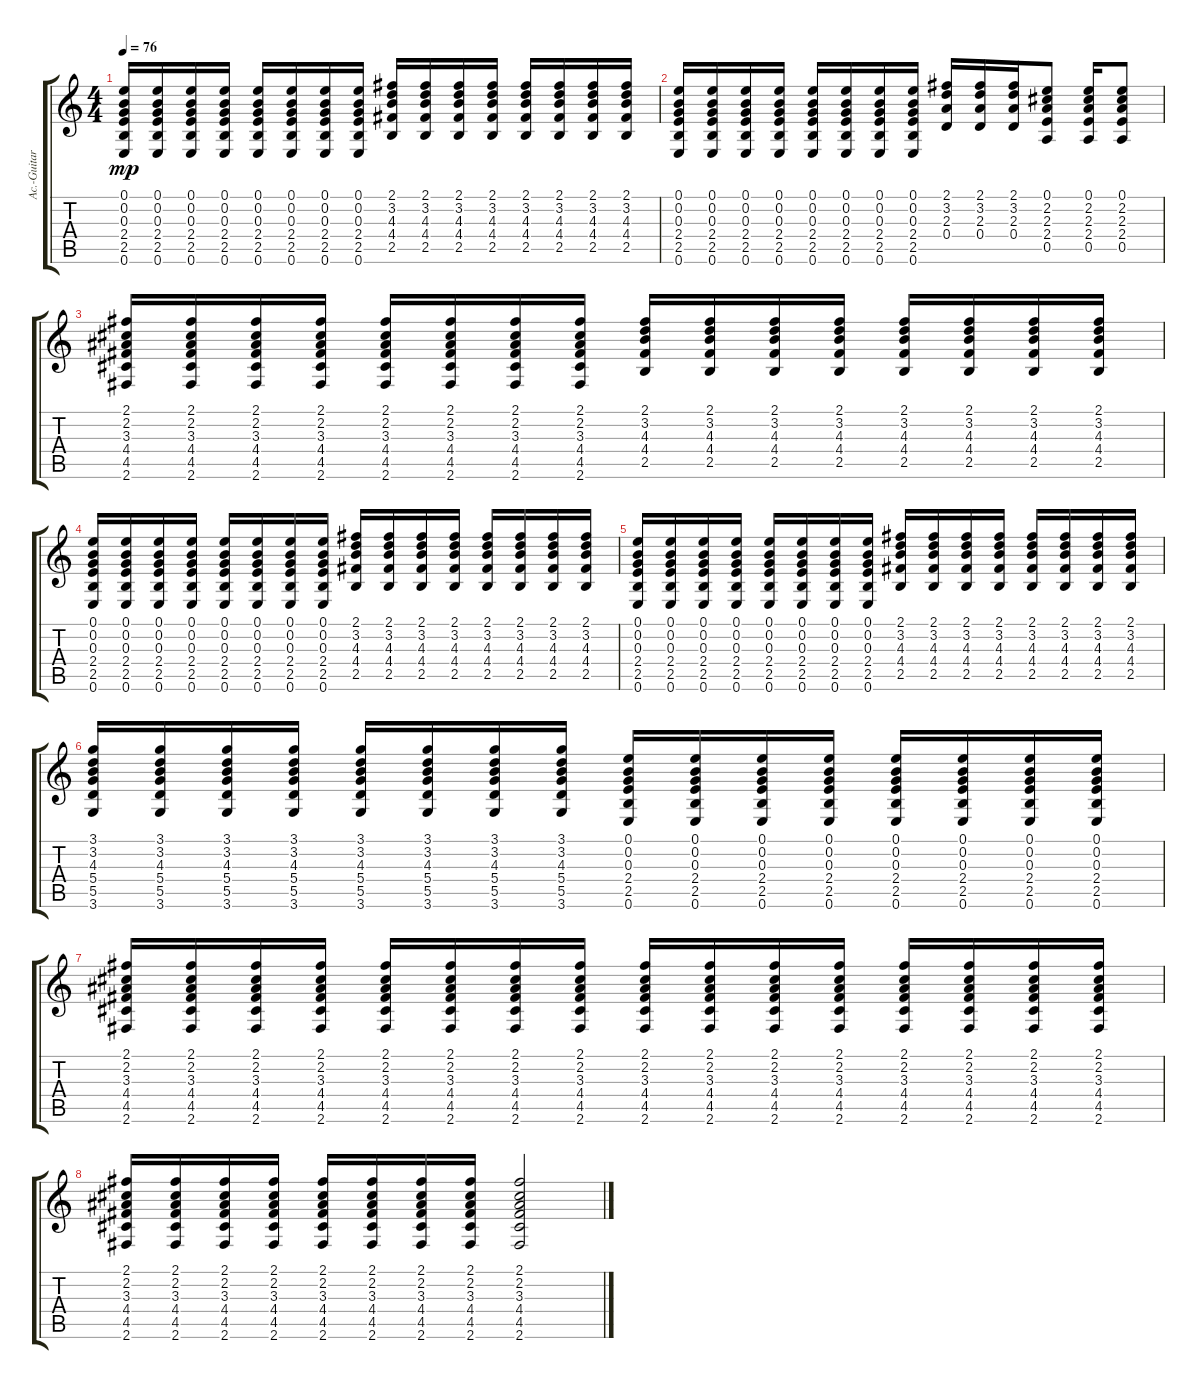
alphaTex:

\track ("Ac.-Guitar 2" "Ac.-Guitar") {instrument acousticguitarsteel}
\staff {score tabs}
\tuning (E4 B3 G3 D3 A2 E2) {hide}
\ts (4 4)
\tempo 76
\clef g2
\ks c
(0.1 0.2 0.3 2.4 2.5 0.6).16{dy mp} (0.1 0.2 0.3 2.4 2.5 0.6).16 (0.1 0.2 0.3 2.4 2.5 0.6).16 (0.1 0.2 0.3 2.4 2.5 0.6).16 (0.1 0.2 0.3 2.4 2.5 0.6).16 (0.1 0.2 0.3 2.4 2.5 0.6).16 (0.1 0.2 0.3 2.4 2.5 0.6).16 (0.1 0.2 0.3 2.4 2.5 0.6).16 (2.1 3.2 4.3 4.4 2.5).16 (2.1 3.2 4.3 4.4 2.5).16 (2.1 3.2 4.3 4.4 2.5).16 (2.1 3.2 4.3 4.4 2.5).16 (2.1 3.2 4.3 4.4 2.5).16 (2.1 3.2 4.3 4.4 2.5).16 (2.1 3.2 4.3 4.4 2.5).16 (2.1 3.2 4.3 4.4 2.5).16 |
(0.1 0.2 0.3 2.4 2.5 0.6).16 (0.1 0.2 0.3 2.4 2.5 0.6).16 (0.1 0.2 0.3 2.4 2.5 0.6).16 (0.1 0.2 0.3 2.4 2.5 0.6).16 (0.1 0.2 0.3 2.4 2.5 0.6).16 (0.1 0.2 0.3 2.4 2.5 0.6).16 (0.1 0.2 0.3 2.4 2.5 0.6).16 (0.1 0.2 0.3 2.4 2.5 0.6).16 (2.1 3.2 2.3 0.4).16 (2.1 3.2 2.3 0.4).16 (2.1 3.2 2.3 0.4).16 (0.1 2.2 2.3 2.4 0.5).8 (0.1 2.2 2.3 2.4 0.5).16 (0.1 2.2 2.3 2.4 0.5).8 |
(2.1 2.2 3.3 4.4 4.5 2.6).16 (2.1 2.2 3.3 4.4 4.5 2.6).16 (2.1 2.2 3.3 4.4 4.5 2.6).16 (2.1 2.2 3.3 4.4 4.5 2.6).16 (2.1 2.2 3.3 4.4 4.5 2.6).16 (2.1 2.2 3.3 4.4 4.5 2.6).16 (2.1 2.2 3.3 4.4 4.5 2.6).16 (2.1 2.2 3.3 4.4 4.5 2.6).16 (2.1 3.2 4.3 4.4 2.5).16 (2.1 3.2 4.3 4.4 2.5).16 (2.1 3.2 4.3 4.4 2.5).16 (2.1 3.2 4.3 4.4 2.5).16 (2.1 3.2 4.3 4.4 2.5).16 (2.1 3.2 4.3 4.4 2.5).16 (2.1 3.2 4.3 4.4 2.5).16 (2.1 3.2 4.3 4.4 2.5).16 |
(0.1 0.2 0.3 2.4 2.5 0.6).16 (0.1 0.2 0.3 2.4 2.5 0.6).16 (0.1 0.2 0.3 2.4 2.5 0.6).16 (0.1 0.2 0.3 2.4 2.5 0.6).16 (0.1 0.2 0.3 2.4 2.5 0.6).16 (0.1 0.2 0.3 2.4 2.5 0.6).16 (0.1 0.2 0.3 2.4 2.5 0.6).16 (0.1 0.2 0.3 2.4 2.5 0.6).16 (2.1 3.2 4.3 4.4 2.5).16 (2.1 3.2 4.3 4.4 2.5).16 (2.1 3.2 4.3 4.4 2.5).16 (2.1 3.2 4.3 4.4 2.5).16 (2.1 3.2 4.3 4.4 2.5).16 (2.1 3.2 4.3 4.4 2.5).16 (2.1 3.2 4.3 4.4 2.5).16 (2.1 3.2 4.3 4.4 2.5).16 |
(0.1 0.2 0.3 2.4 2.5 0.6).16 (0.1 0.2 0.3 2.4 2.5 0.6).16 (0.1 0.2 0.3 2.4 2.5 0.6).16 (0.1 0.2 0.3 2.4 2.5 0.6).16 (0.1 0.2 0.3 2.4 2.5 0.6).16 (0.1 0.2 0.3 2.4 2.5 0.6).16 (0.1 0.2 0.3 2.4 2.5 0.6).16 (0.1 0.2 0.3 2.4 2.5 0.6).16 (2.1 3.2 4.3 4.4 2.5).16 (2.1 3.2 4.3 4.4 2.5).16 (2.1 3.2 4.3 4.4 2.5).16 (2.1 3.2 4.3 4.4 2.5).16 (2.1 3.2 4.3 4.4 2.5).16 (2.1 3.2 4.3 4.4 2.5).16 (2.1 3.2 4.3 4.4 2.5).16 (2.1 3.2 4.3 4.4 2.5).16 |
(3.1 3.2 4.3 5.4 5.5 3.6).16 (3.1 3.2 4.3 5.4 5.5 3.6).16 (3.1 3.2 4.3 5.4 5.5 3.6).16 (3.1 3.2 4.3 5.4 5.5 3.6).16 (3.1 3.2 4.3 5.4 5.5 3.6).16 (3.1 3.2 4.3 5.4 5.5 3.6).16 (3.1 3.2 4.3 5.4 5.5 3.6).16 (3.1 3.2 4.3 5.4 5.5 3.6).16 (0.1 0.2 0.3 2.4 2.5 0.6).16 (0.1 0.2 0.3 2.4 2.5 0.6).16 (0.1 0.2 0.3 2.4 2.5 0.6).16 (0.1 0.2 0.3 2.4 2.5 0.6).16 (0.1 0.2 0.3 2.4 2.5 0.6).16 (0.1 0.2 0.3 2.4 2.5 0.6).16 (0.1 0.2 0.3 2.4 2.5 0.6).16 (0.1 0.2 0.3 2.4 2.5 0.6).16 |
(2.1 2.2 3.3 4.4 4.5 2.6).16 (2.1 2.2 3.3 4.4 4.5 2.6).16 (2.1 2.2 3.3 4.4 4.5 2.6).16 (2.1 2.2 3.3 4.4 4.5 2.6).16 (2.1 2.2 3.3 4.4 4.5 2.6).16 (2.1 2.2 3.3 4.4 4.5 2.6).16 (2.1 2.2 3.3 4.4 4.5 2.6).16 (2.1 2.2 3.3 4.4 4.5 2.6).16 (2.1 2.2 3.3 4.4 4.5 2.6).16 (2.1 2.2 3.3 4.4 4.5 2.6).16 (2.1 2.2 3.3 4.4 4.5 2.6).16 (2.1 2.2 3.3 4.4 4.5 2.6).16 (2.1 2.2 3.3 4.4 4.5 2.6).16 (2.1 2.2 3.3 4.4 4.5 2.6).16 (2.1 2.2 3.3 4.4 4.5 2.6).16 (2.1 2.2 3.3 4.4 4.5 2.6).16 |
(2.1 2.2 3.3 4.4 4.5 2.6).16 (2.1 2.2 3.3 4.4 4.5 2.6).16 (2.1 2.2 3.3 4.4 4.5 2.6).16 (2.1 2.2 3.3 4.4 4.5 2.6).16 (2.1 2.2 3.3 4.4 4.5 2.6).16 (2.1 2.2 3.3 4.4 4.5 2.6).16 (2.1 2.2 3.3 4.4 4.5 2.6).16 (2.1 2.2 3.3 4.4 4.5 2.6).16 (2.1 2.2 3.3 4.4 4.5 2.6).2
